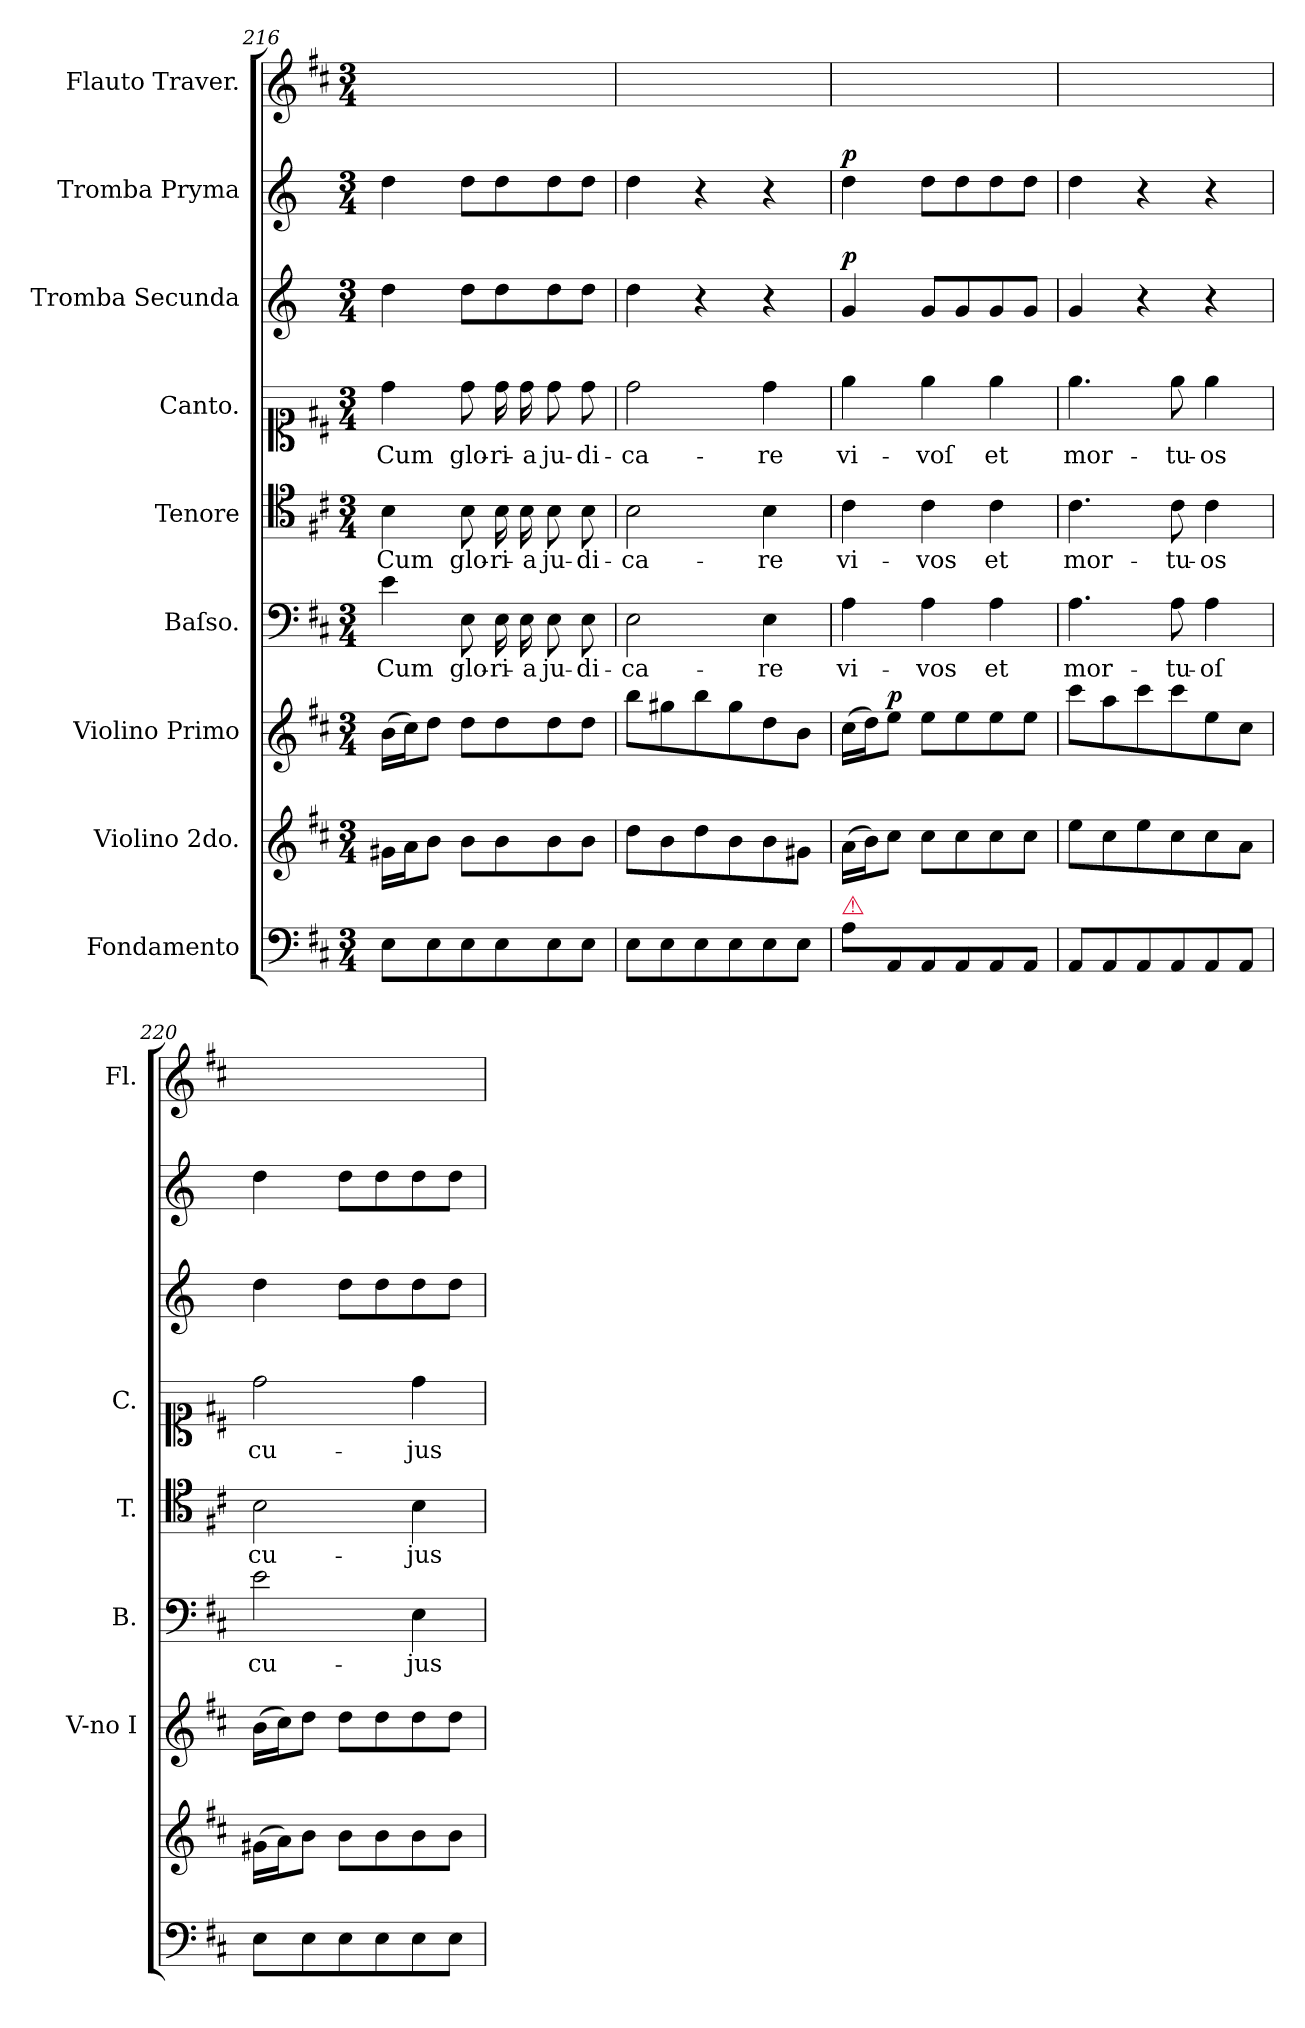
**kern	**kern	**kern	**dynam	**kern	**text	**kern	**text	**kern	**text	**kern	**dynam	**kern	**dynam	**kern
*part9	*part8	*part7	*part7	*part6	*part6	*part5	*part5	*part4	*part4	*part3	*part3	*part2	*part2	*part1
*staff9	*staff8	*staff7	*staff7	*staff6	*staff6	*staff5	*staff5	*staff4	*staff4	*staff3	*staff3	*staff2	*staff2	*staff1
*I"Fondamento	*I"Violino 2do.	*I"Violino Primo	*	*I"Baſso.	*	*I"Tenore	*	*I"Canto.	*	*I"Tromba Secunda	*	*I"Tromba Pryma	*	*I"Flauto Traver.
*	*	*I'V-no I	*	*I'B.	*	*I'T.	*	*I'C.	*	*	*	*	*	*I'Fl.
*clefF4	*clefG2	*clefG2	*	*clefF4	*	*clefC4	*	*clefC1	*	*clefG2	*	*clefG2	*	*clefG2
*	*	*	*	*	*	*	*	*	*	*ITrd-1c-2	*	*ITrd-1c-2	*	*
*k[f#c#]	*k[f#c#]	*k[f#c#]	*	*k[f#c#]	*	*k[f#c#]	*	*k[f#c#]	*	*k[f#c#]	*	*k[f#c#]	*	*k[f#c#]
*M3/4	*M3/4	*M3/4	*	*M3/4	*	*M3/4	*	*M3/4	*	*M3/4	*	*M3/4	*	*M3/4
=216	=216	=216	=216	=216	=216	=216	=216	=216	=216	=216	=216	=216	=216	=216
8E\L	16g#X\LL	(>16b\LL	.	4e\	Cum	4B\	Cum	4dd\	Cum	4ee\	.	4ee\	.	2.ryy
.	16a\J	16cc#\J)	.	.	.	.	.	.	.	.	.	.	.	.
8E\	8b\J	8dd\J	.	.	.	.	.	.	.	.	.	.	.	.
8E\	8b\L	8dd\L	.	8E\	glo-	8B\	glo-	8dd\	glo-	8ee\L	.	8ee\L	.	.
8E\	8b\	8dd\	.	16E\	-ri-	16B\	-ri-	16dd\	-ri-	8ee\	.	8ee\	.	.
.	.	.	.	16E\	-a	16B\	-a	16dd\	-a	.	.	.	.	.
8E\	8b\	8dd\	.	8E\	ju-	8B\	ju-	8dd\	ju-	8ee\	.	8ee\	.	.
8E\J	8b\J	8dd\J	.	8E\	-di-	8B\	-di-	8dd\	-di-	8ee\J	.	8ee\J	.	.
=217	=217	=217	=217	=217	=217	=217	=217	=217	=217	=217	=217	=217	=217	=217
8E\L	8dd\L	8bb\L	.	2E\	-ca-	2B\	-ca-	2dd\	-ca-	4ee\	.	4ee\	.	2.ryy
8E\	8b\	8gg#X\	.	.	.	.	.	.	.	.	.	.	.	.
8E\	8dd\	8bb\	.	.	.	.	.	.	.	4r	.	4r	.	.
8E\	8b\	8gg#\	.	.	.	.	.	.	.	.	.	.	.	.
8E\	8b\	8dd\	.	4E\	-re	4B\	-re	4dd\	-re	4r	.	4r	.	.
8E\J	8g#X\J	8b\J	.	.	.	.	.	.	.	.	.	.	.	.
=218	=218	=218	=218	=218	=218	=218	=218	=218	=218	=218	=218	=218	=218	=218
!LO:TX:a:color=crimson:t=⚠	!	!	!	!	!	!	!	!	!	!	!	!	!	!
!	!	!	!	!	!	!	!	!	!	!	!LO:DY:a	!	!LO:DY:a	!
8A\L	(>16a\LL	(>16cc#\LL	.	4A\	vi-	4c#\	vi-	4ee\	vi-	4a/	p	4ee\	p	2.ryy
.	16b\J)	16dd\J)	.	.	.	.	.	.	.	.	.	.	.	.
!	!	!	!LO:DY:a	!	!	!	!	!	!	!	!	!	!	!
8AA/	8cc#\J	8ee\J	p	.	.	.	.	.	.	.	.	.	.	.
8AA/	8cc#\L	8ee\L	.	4A\	-vos	4c#\	-vos	4ee\	-voſ	8a/L	.	8ee\L	.	.
8AA/	8cc#\	8ee\	.	.	.	.	.	.	.	8a/	.	8ee\	.	.
8AA/	8cc#\	8ee\	.	4A\	et	4c#\	et	4ee\	et	8a/	.	8ee\	.	.
8AA/J	8cc#\J	8ee\J	.	.	.	.	.	.	.	8a/J	.	8ee\J	.	.
=219	=219	=219	=219	=219	=219	=219	=219	=219	=219	=219	=219	=219	=219	=219
8AA/L	8ee\L	8ccc#\L	.	4.A\	mor-	4.c#\	mor-	4.ee\	mor-	4a/	.	4ee\	.	2.ryy
8AA/	8cc#\	8aa\	.	.	.	.	.	.	.	.	.	.	.	.
8AA/	8ee\	8ccc#\	.	.	.	.	.	.	.	4r	.	4r	.	.
8AA/	8cc#\	8ccc#\	.	8A\	-tu-	8c#\	-tu-	8ee\	-tu-	.	.	.	.	.
8AA/	8cc#\	8ee\	.	4A\	-oſ	4c#\	-os	4ee\	-os	4r	.	4r	.	.
8AA/J	8a\J	8cc#\J	.	.	.	.	.	.	.	.	.	.	.	.
=220	=220	=220	=220	=220	=220	=220	=220	=220	=220	=220	=220	=220	=220	=220
8E\L	(>16g#X\LL	(>16b\LL	.	2e\	cu-	2B\	cu-	2dd\	cu-	4ee\	.	4ee\	.	2.ryy
.	16a\J)	16cc#\J)	.	.	.	.	.	.	.	.	.	.	.	.
8E\	8b\J	8dd\J	.	.	.	.	.	.	.	.	.	.	.	.
8E\	8b\L	8dd\L	.	.	.	.	.	.	.	8ee\L	.	8ee\L	.	.
8E\	8b\	8dd\	.	.	.	.	.	.	.	8ee\	.	8ee\	.	.
8E\	8b\	8dd\	.	4E\	-jus	4B\	-jus	4dd\	-jus	8ee\	.	8ee\	.	.
8E\J	8b\J	8dd\J	.	.	.	.	.	.	.	8ee\J	.	8ee\J	.	.
=	=	=	=	=	=	=	=	=	=	=	=	=	=	=
*-	*-	*-	*-	*-	*-	*-	*-	*-	*-	*-	*-	*-	*-	*-
